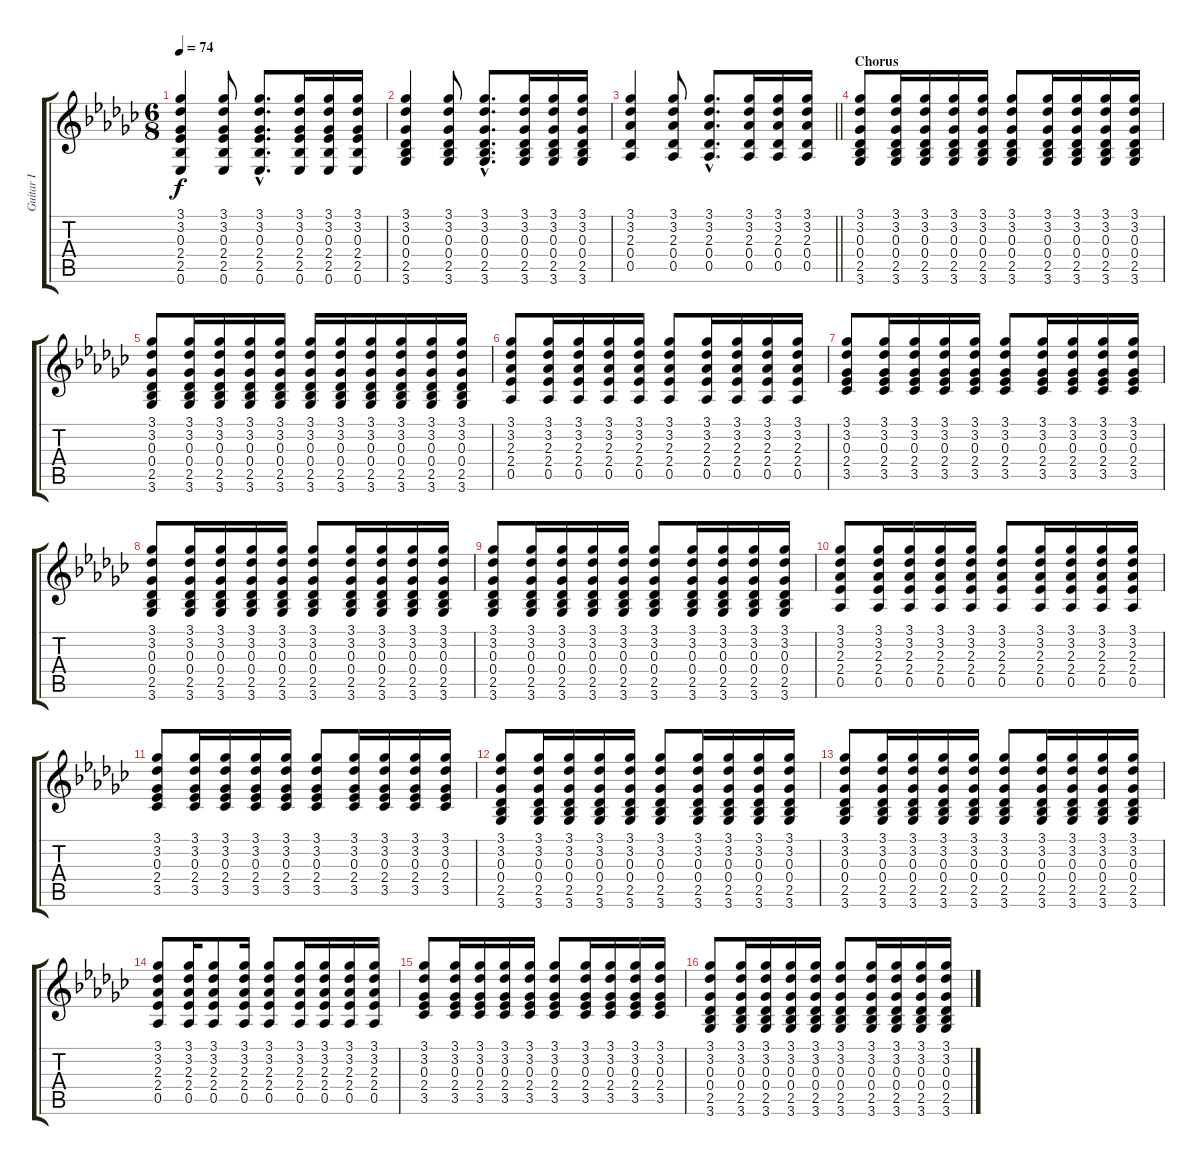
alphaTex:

\track ("Guitar I" "Guitar I") {instrument acousticguitarsteel}
\staff {score tabs}
\tuning (Eb4 Bb3 Gb3 Db3 Ab2 Eb2) {hide}
\ts (6 8)
\tempo 74
\clef g2
\ks gb
(3.1 3.2 0.3 2.4 2.5 0.6).4{dy f} (3.1 3.2 0.3 2.4 2.5 0.6).8 (3.1{hac} 3.2{hac} 0.3{hac} 2.4{hac} 2.5{hac} 0.6{hac}).8{d} (3.1 3.2 0.3 2.4 2.5 0.6).16 (3.1 3.2 0.3 2.4 2.5 0.6).16 (3.1 3.2 0.3 2.4 2.5 0.6).16 |
(3.1 3.2 0.3 0.4 2.5 3.6).4 (3.1 3.2 0.3 0.4 2.5 3.6).8 (3.1{hac} 3.2{hac} 0.3{hac} 0.4{hac} 2.5{hac} 3.6{hac}).8{d} (3.1 3.2 0.3 0.4 2.5 3.6).16 (3.1 3.2 0.3 0.4 2.5 3.6).16 (3.1 3.2 0.3 0.4 2.5 3.6).16 |
\barLineRight lightlight
(3.1 3.2 2.3 0.4 0.5).4 (3.1 3.2 2.3 0.4 0.5).8 (3.1{hac} 3.2{hac} 2.3{hac} 0.4{hac} 0.5{hac}).8{d} (3.1 3.2 2.3 0.4 0.5).16 (3.1 3.2 2.3 0.4 0.5).16 (3.1 3.2 2.3 0.4 0.5).16 |
\section ("" "Chorus")
(3.1 3.2 0.3 0.4 2.5 3.6).8 (3.1 3.2 0.3 0.4 2.5 3.6).16 (3.1 3.2 0.3 0.4 2.5 3.6).16 (3.1 3.2 0.3 0.4 2.5 3.6).16 (3.1 3.2 0.3 0.4 2.5 3.6).16 (3.1 3.2 0.3 0.4 2.5 3.6).8 (3.1 3.2 0.3 0.4 2.5 3.6).16 (3.1 3.2 0.3 0.4 2.5 3.6).16 (3.1 3.2 0.3 0.4 2.5 3.6).16 (3.1 3.2 0.3 0.4 2.5 3.6).16 |
(3.1 3.2 0.3 0.4 2.5 3.6).8 (3.1 3.2 0.3 0.4 2.5 3.6).16 (3.1 3.2 0.3 0.4 2.5 3.6).16 (3.1 3.2 0.3 0.4 2.5 3.6).16 (3.1 3.2 0.3 0.4 2.5 3.6).16 (3.1 3.2 0.3 0.4 2.5 3.6).16 (3.1 3.2 0.3 0.4 2.5 3.6).16 (3.1 3.2 0.3 0.4 2.5 3.6).16 (3.1 3.2 0.3 0.4 2.5 3.6).16 (3.1 3.2 0.3 0.4 2.5 3.6).16 (3.1 3.2 0.3 0.4 2.5 3.6).16 |
(3.1 3.2 2.3 2.4 0.5).8 (3.1 3.2 2.3 2.4 0.5).16 (3.1 3.2 2.3 2.4 0.5).16 (3.1 3.2 2.3 2.4 0.5).16 (3.1 3.2 2.3 2.4 0.5).16 (3.1 3.2 2.3 2.4 0.5).8 (3.1 3.2 2.3 2.4 0.5).16 (3.1 3.2 2.3 2.4 0.5).16 (3.1 3.2 2.3 2.4 0.5).16 (3.1 3.2 2.3 2.4 0.5).16 |
(3.1 3.2 0.3 2.4 3.5).8 (3.1 3.2 0.3 2.4 3.5).16 (3.1 3.2 0.3 2.4 3.5).16 (3.1 3.2 0.3 2.4 3.5).16 (3.1 3.2 0.3 2.4 3.5).16 (3.1 3.2 0.3 2.4 3.5).8 (3.1 3.2 0.3 2.4 3.5).16 (3.1 3.2 0.3 2.4 3.5).16 (3.1 3.2 0.3 2.4 3.5).16 (3.1 3.2 0.3 2.4 3.5).16 |
(3.1 3.2 0.3 0.4 2.5 3.6).8 (3.1 3.2 0.3 0.4 2.5 3.6).16 (3.1 3.2 0.3 0.4 2.5 3.6).16 (3.1 3.2 0.3 0.4 2.5 3.6).16 (3.1 3.2 0.3 0.4 2.5 3.6).16 (3.1 3.2 0.3 0.4 2.5 3.6).8 (3.1 3.2 0.3 0.4 2.5 3.6).16 (3.1 3.2 0.3 0.4 2.5 3.6).16 (3.1 3.2 0.3 0.4 2.5 3.6).16 (3.1 3.2 0.3 0.4 2.5 3.6).16 |
(3.1 3.2 0.3 0.4 2.5 3.6).8 (3.1 3.2 0.3 0.4 2.5 3.6).16 (3.1 3.2 0.3 0.4 2.5 3.6).16 (3.1 3.2 0.3 0.4 2.5 3.6).16 (3.1 3.2 0.3 0.4 2.5 3.6).16 (3.1 3.2 0.3 0.4 2.5 3.6).8 (3.1 3.2 0.3 0.4 2.5 3.6).16 (3.1 3.2 0.3 0.4 2.5 3.6).16 (3.1 3.2 0.3 0.4 2.5 3.6).16 (3.1 3.2 0.3 0.4 2.5 3.6).16 |
(3.1 3.2 2.3 2.4 0.5).8 (3.1 3.2 2.3 2.4 0.5).16 (3.1 3.2 2.3 2.4 0.5).16 (3.1 3.2 2.3 2.4 0.5).16 (3.1 3.2 2.3 2.4 0.5).16 (3.1 3.2 2.3 2.4 0.5).8 (3.1 3.2 2.3 2.4 0.5).16 (3.1 3.2 2.3 2.4 0.5).16 (3.1 3.2 2.3 2.4 0.5).16 (3.1 3.2 2.3 2.4 0.5).16 |
(3.1 3.2 0.3 2.4 3.5).8 (3.1 3.2 0.3 2.4 3.5).16 (3.1 3.2 0.3 2.4 3.5).16 (3.1 3.2 0.3 2.4 3.5).16 (3.1 3.2 0.3 2.4 3.5).16 (3.1 3.2 0.3 2.4 3.5).8 (3.1 3.2 0.3 2.4 3.5).16 (3.1 3.2 0.3 2.4 3.5).16 (3.1 3.2 0.3 2.4 3.5).16 (3.1 3.2 0.3 2.4 3.5).16 |
(3.1 3.2 0.3 0.4 2.5 3.6).8 (3.1 3.2 0.3 0.4 2.5 3.6).16 (3.1 3.2 0.3 0.4 2.5 3.6).16 (3.1 3.2 0.3 0.4 2.5 3.6).16 (3.1 3.2 0.3 0.4 2.5 3.6).16 (3.1 3.2 0.3 0.4 2.5 3.6).8 (3.1 3.2 0.3 0.4 2.5 3.6).16 (3.1 3.2 0.3 0.4 2.5 3.6).16 (3.1 3.2 0.3 0.4 2.5 3.6).16 (3.1 3.2 0.3 0.4 2.5 3.6).16 |
(3.1 3.2 0.3 0.4 2.5 3.6).8 (3.1 3.2 0.3 0.4 2.5 3.6).16 (3.1 3.2 0.3 0.4 2.5 3.6).16 (3.1 3.2 0.3 0.4 2.5 3.6).16 (3.1 3.2 0.3 0.4 2.5 3.6).16 (3.1 3.2 0.3 0.4 2.5 3.6).8 (3.1 3.2 0.3 0.4 2.5 3.6).16 (3.1 3.2 0.3 0.4 2.5 3.6).16 (3.1 3.2 0.3 0.4 2.5 3.6).16 (3.1 3.2 0.3 0.4 2.5 3.6).16 |
(3.1 3.2 2.3 2.4 0.5).8 (3.1 3.2 2.3 2.4 0.5).16 (3.1 3.2 2.3 2.4 0.5).8 (3.1 3.2 2.3 2.4 0.5).16 (3.1 3.2 2.3 2.4 0.5).8 (3.1 3.2 2.3 2.4 0.5).16 (3.1 3.2 2.3 2.4 0.5).16 (3.1 3.2 2.3 2.4 0.5).16 (3.1 3.2 2.3 2.4 0.5).16 |
(3.1 3.2 0.3 2.4 3.5).8 (3.1 3.2 0.3 2.4 3.5).16 (3.1 3.2 0.3 2.4 3.5).16 (3.1 3.2 0.3 2.4 3.5).16 (3.1 3.2 0.3 2.4 3.5).16 (3.1 3.2 0.3 2.4 3.5).8 (3.1 3.2 0.3 2.4 3.5).16 (3.1 3.2 0.3 2.4 3.5).16 (3.1 3.2 0.3 2.4 3.5).16 (3.1 3.2 0.3 2.4 3.5).16 |
(3.1 3.2 0.3 0.4 2.5 3.6).8 (3.1 3.2 0.3 0.4 2.5 3.6).16 (3.1 3.2 0.3 0.4 2.5 3.6).16 (3.1 3.2 0.3 0.4 2.5 3.6).16 (3.1 3.2 0.3 0.4 2.5 3.6).16 (3.1 3.2 0.3 0.4 2.5 3.6).8 (3.1 3.2 0.3 0.4 2.5 3.6).16 (3.1 3.2 0.3 0.4 2.5 3.6).16 (3.1 3.2 0.3 0.4 2.5 3.6).16 (3.1 3.2 0.3 0.4 2.5 3.6).16
